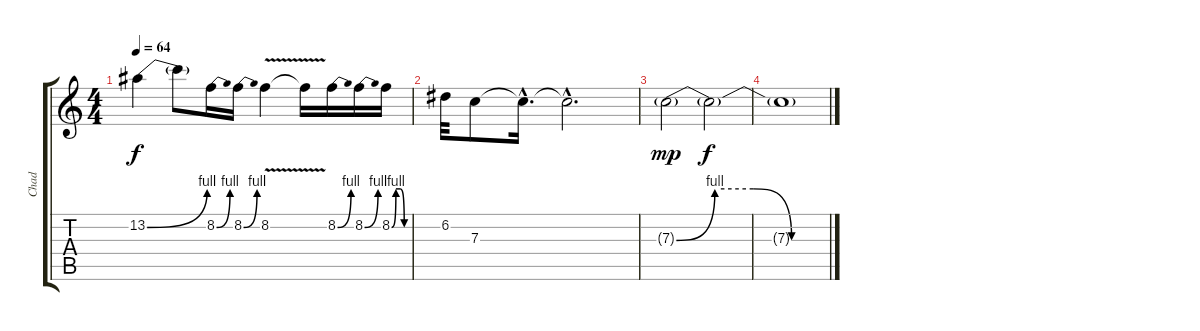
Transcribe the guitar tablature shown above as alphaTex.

\track ("Chad" "Chad") {instrument distortionguitar}
\staff {score tabs}
\tuning (D4 A3 F3 C3 G2 C2) {hide}
\ts (4 4)
\tempo 64
\clef g2
\ks c
13.2{be (bend 0 0 60 4)}.4{dy f} 13.2{t}.8 8.2{be (bend 0 0 60 4)}.16 8.2{be (bend 0 0 60 4)}.16 8.2{v}.4 8.2{t}.16 8.2{be (bend 0 0 60 4)}.16 8.2{be (bend 0 0 60 4)}.16 8.2{be (custom 0 0 15 4 30 4 45 0 60 0)}.16 |
6.2.32 7.3.8 7.3{hac t}.16{d} 7.3{hac t}.2{d} |
7.3{be (custom 0 0 15 4 30 4 45 0 60 0) g}.2{dy mp} 7.3{t}.2{dy f volume 0} |
7.3{t}.1
